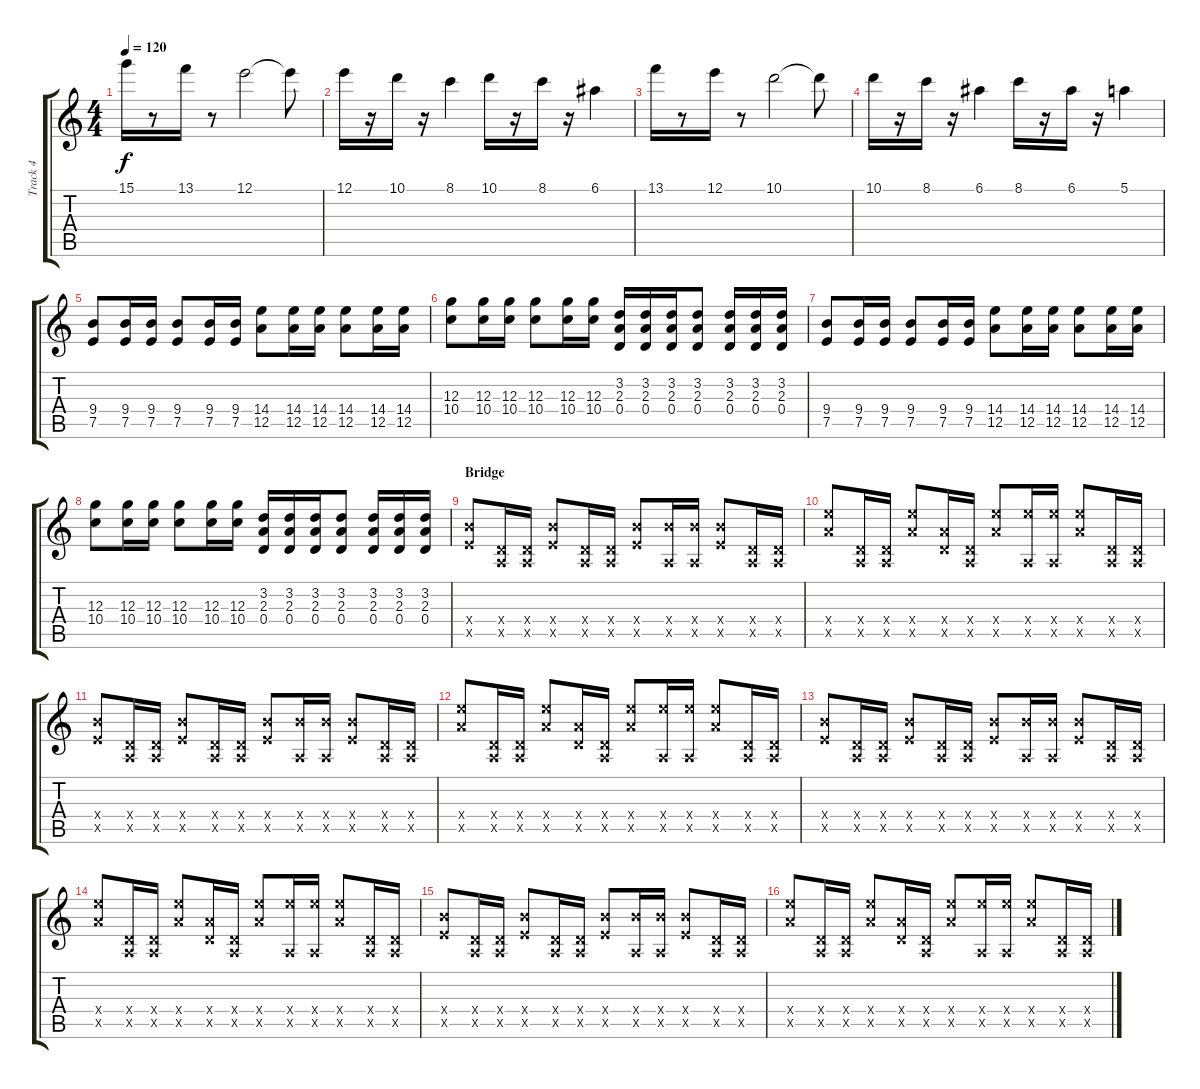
\track ("Track 4" "Track 4") {instrument overdrivenguitar}
\staff {score tabs}
\tuning (E4 B3 G3 D3 A2 E2) {hide}
\ts (4 4)
\tempo 120
\clef g2
\ks c
15.1.16{dy f} r.8 13.1.16 r.8 12.1.2 12.1{t}.8 |
12.1.16 r.16 10.1.16 r.16 8.1.4 10.1.16 r.16 8.1.16 r.16 6.1.4 |
13.1.16 r.8 12.1.16 r.8 10.1.2 10.1{t}.8 |
10.1.16 r.16 8.1.16 r.16 6.1.4 8.1.16 r.16 6.1.16 r.16 5.1.4 |
(9.4 7.5).8 (9.4 7.5).16 (9.4 7.5).16 (9.4 7.5).8 (9.4 7.5).16 (9.4 7.5).16 (14.4 12.5).8 (14.4 12.5).16 (14.4 12.5).16 (14.4 12.5).8 (14.4 12.5).16 (14.4 12.5).16 |
(12.3 10.4).8 (12.3 10.4).16 (12.3 10.4).16 (12.3 10.4).8 (12.3 10.4).16 (12.3 10.4).16 (3.2 2.3 0.4).16 (3.2 2.3 0.4).16 (3.2 2.3 0.4).16 (3.2 2.3 0.4).8 (3.2 2.3 0.4).16 (3.2 2.3 0.4).16 (3.2 2.3 0.4).16 |
(9.4 7.5).8 (9.4 7.5).16 (9.4 7.5).16 (9.4 7.5).8 (9.4 7.5).16 (9.4 7.5).16 (14.4 12.5).8 (14.4 12.5).16 (14.4 12.5).16 (14.4 12.5).8 (14.4 12.5).16 (14.4 12.5).16 |
(12.3 10.4).8 (12.3 10.4).16 (12.3 10.4).16 (12.3 10.4).8 (12.3 10.4).16 (12.3 10.4).16 (3.2 2.3 0.4).16 (3.2 2.3 0.4).16 (3.2 2.3 0.4).16 (3.2 2.3 0.4).8 (3.2 2.3 0.4).16 (3.2 2.3 0.4).16 (3.2 2.3 0.4).16 |
\section ("" "Bridge")
(9.4{x} 7.5{x}).8 (0.4{x} 0.5{x}).16 (0.4{x} 0.5{x}).16 (9.4{x} 7.5{x}).8 (0.4{x} 0.5{x}).16 (0.4{x} 0.5{x}).16 (9.4{x} 7.5{x}).8 (9.4{x} 0.5{x}).16 (9.4{x} 0.5{x}).16 (9.4{x} 7.5{x}).8 (0.4{x} 0.5{x}).16 (0.4{x} 0.5{x}).16 |
(14.4{x} 12.5{x}).8 (0.4{x} 0.5{x}).16 (0.4{x} 0.5{x}).16 (14.4{x} 12.5{x}).8 (0.4{x} 12.5{x}).16 (0.4{x} 0.5{x}).16 (14.4{x} 12.5{x}).8 (14.4{x} 0.5{x}).16 (14.4{x} 0.5{x}).16 (14.4{x} 12.5{x}).8 (0.4{x} 0.5{x}).16 (0.4{x} 0.5{x}).16 |
(9.4{x} 7.5{x}).8 (0.4{x} 0.5{x}).16 (0.4{x} 0.5{x}).16 (9.4{x} 7.5{x}).8 (0.4{x} 0.5{x}).16 (0.4{x} 0.5{x}).16 (9.4{x} 7.5{x}).8 (9.4{x} 0.5{x}).16 (9.4{x} 0.5{x}).16 (9.4{x} 7.5{x}).8 (0.4{x} 0.5{x}).16 (0.4{x} 0.5{x}).16 |
(14.4{x} 12.5{x}).8 (0.4{x} 0.5{x}).16 (0.4{x} 0.5{x}).16 (14.4{x} 12.5{x}).8 (0.4{x} 12.5{x}).16 (0.4{x} 0.5{x}).16 (14.4{x} 12.5{x}).8 (14.4{x} 0.5{x}).16 (14.4{x} 0.5{x}).16 (14.4{x} 12.5{x}).8 (0.4{x} 0.5{x}).16 (0.4{x} 0.5{x}).16 |
(9.4{x} 7.5{x}).8 (0.4{x} 0.5{x}).16 (0.4{x} 0.5{x}).16 (9.4{x} 7.5{x}).8 (0.4{x} 0.5{x}).16 (0.4{x} 0.5{x}).16 (9.4{x} 7.5{x}).8 (9.4{x} 0.5{x}).16 (9.4{x} 0.5{x}).16 (9.4{x} 7.5{x}).8 (0.4{x} 0.5{x}).16 (0.4{x} 0.5{x}).16 |
(14.4{x} 12.5{x}).8 (0.4{x} 0.5{x}).16 (0.4{x} 0.5{x}).16 (14.4{x} 12.5{x}).8 (0.4{x} 12.5{x}).16 (0.4{x} 0.5{x}).16 (14.4{x} 12.5{x}).8 (14.4{x} 0.5{x}).16 (14.4{x} 0.5{x}).16 (14.4{x} 12.5{x}).8 (0.4{x} 0.5{x}).16 (0.4{x} 0.5{x}).16 |
(9.4{x} 7.5{x}).8 (0.4{x} 0.5{x}).16 (0.4{x} 0.5{x}).16 (9.4{x} 7.5{x}).8 (0.4{x} 0.5{x}).16 (0.4{x} 0.5{x}).16 (9.4{x} 7.5{x}).8 (9.4{x} 0.5{x}).16 (9.4{x} 0.5{x}).16 (9.4{x} 7.5{x}).8 (0.4{x} 0.5{x}).16 (0.4{x} 0.5{x}).16 |
(14.4{x} 12.5{x}).8 (0.4{x} 0.5{x}).16 (0.4{x} 0.5{x}).16 (14.4{x} 12.5{x}).8 (0.4{x} 12.5{x}).16 (0.4{x} 0.5{x}).16 (14.4{x} 12.5{x}).8 (14.4{x} 0.5{x}).16 (14.4{x} 0.5{x}).16 (14.4{x} 12.5{x}).8 (0.4{x} 0.5{x}).16 (0.4{x} 0.5{x}).16
